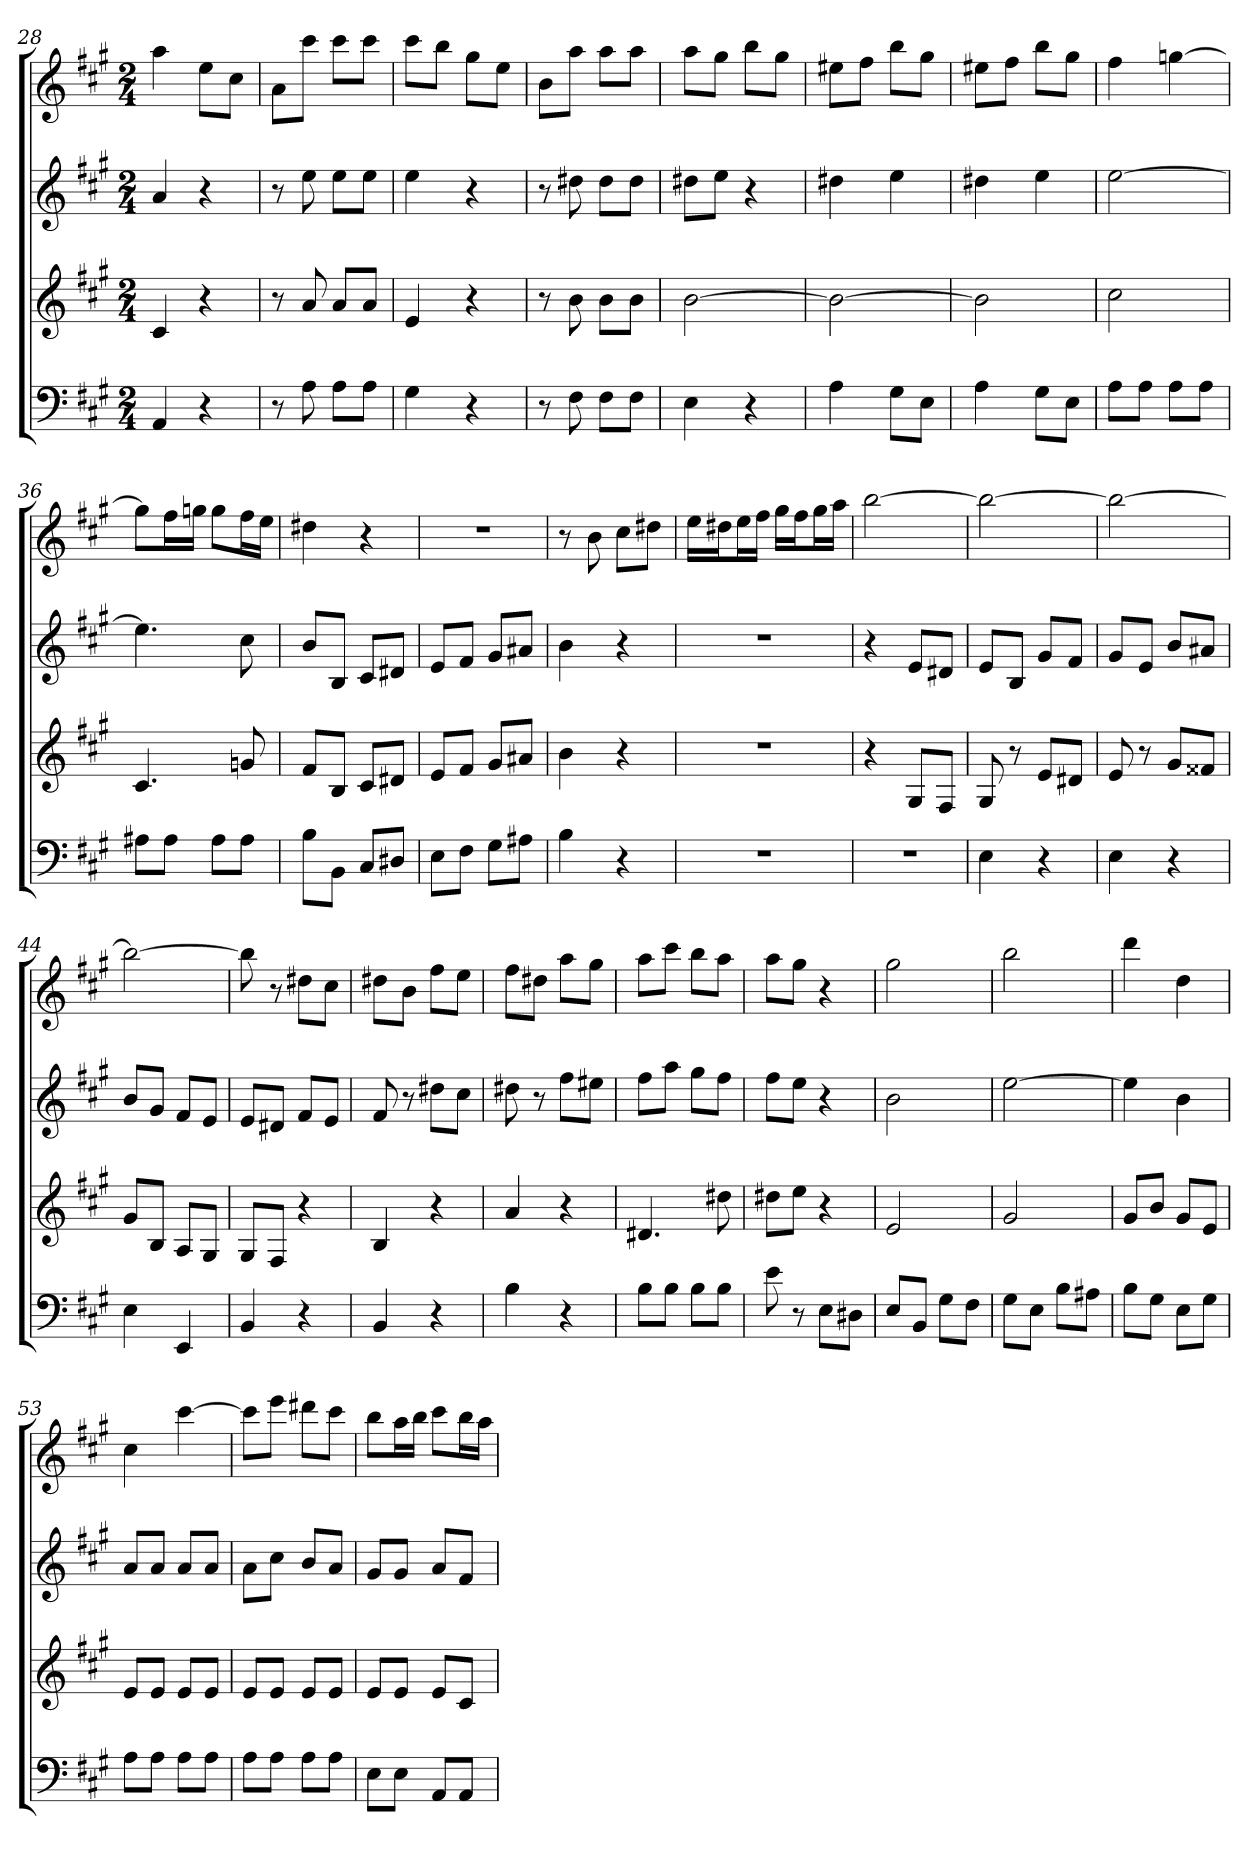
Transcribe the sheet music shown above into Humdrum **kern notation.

**kern	**kern	**kern	**kern
*part4	*part3	*part2	*part1
*staff4	*staff3	*staff2	*staff1
*k[f#c#g#]	*k[f#c#g#]	*k[f#c#g#]	*k[f#c#g#]
*A:	*A:	*A:	*A:
*M2/4	*M2/4	*M2/4	*M2/4
=28	=28	=28	=28
4AA	4c#	4a	4aa
4r	4r	4r	8eeL
.	.	.	8cc#J
=29	=29	=29	=29
8r	8r	8r	8aL
8A	8a	8ee	8ccc#J
8AL	8aL	8eeL	8ccc#L
8AJ	8aJ	8eeJ	8ccc#J
=30	=30	=30	=30
4G#	4e	4ee	8ccc#L
.	.	.	8bbJ
4r	4r	4r	8gg#L
.	.	.	8eeJ
=31	=31	=31	=31
8r	8r	8r	8bL
8F#	8b	8dd#X	8aaJ
8F#L	8bL	8dd#L	8aaL
8F#J	8bJ	8dd#J	8aaJ
=32	=32	=32	=32
4E	[2b	8dd#XL	8aaL
.	.	8eeJ	8gg#J
4r	.	4r	8bbL
.	.	.	8gg#J
=33	=33	=33	=33
4A	2b_	4dd#X	8ee#XL
.	.	.	8ff#J
8G#L	.	4ee	8bbL
8EJ	.	.	8gg#J
=34	=34	=34	=34
4A	2b]	4dd#X	8ee#XL
.	.	.	8ff#J
8G#L	.	4ee	8bbL
8EJ	.	.	8gg#J
=35	=35	=35	=35
8AL	2cc#	[2ee	4ff#
8AJ	.	.	.
8AL	.	.	[4ggn
8AJ	.	.	.
=36	=36	=36	=36
8A#XL	4.c#	4.ee]	8ggL]
8A#J	.	.	16ff#L
.	.	.	16ggnJJ
8A#L	.	.	8ggL
8A#J	8gn	8cc#	16ff#L
.	.	.	16eeJJ
=37	=37	=37	=37
8BL	8f#L	8bL	4dd#X
8BBJ	8BJ	8BJ	.
8C#L	8c#L	8c#L	4r
8D#XJ	8d#XJ	8d#XJ	.
=38	=38	=38	=38
8EL	8eL	8eL	2r
8F#J	8f#J	8f#J	.
8G#L	8g#L	8g#L	.
8A#XJ	8a#XJ	8a#XJ	.
=39	=39	=39	=39
4B	4b	4b	8r
.	.	.	8b
4r	4r	4r	8cc#L
.	.	.	8dd#XJ
=40	=40	=40	=40
2r	2r	2r	16eeLL
.	.	.	16dd#XJ
.	.	.	16eeL
.	.	.	16ff#JJ
.	.	.	16gg#LL
.	.	.	16ff#J
.	.	.	16gg#L
.	.	.	16aaJJ
=41	=41	=41	=41
2r	4r	4r	[2bb
.	8G#L	8eL	.
.	8F#J	8d#XJ	.
=42	=42	=42	=42
4E	8G#	8eL	2bb_
.	8r	8BJ	.
4r	8eL	8g#L	.
.	8d#XJ	8f#J	.
=43	=43	=43	=43
4E	8e	8g#L	2bb_
.	8r	8eJ	.
4r	8g#L	8bL	.
.	8f##XJ	8a#XJ	.
=44	=44	=44	=44
4E	8g#L	8bL	2bb_
.	8BJ	8g#J	.
4EE	8AL	8f#L	.
.	8G#J	8eJ	.
=45	=45	=45	=45
4BB	8G#L	8eL	8bb]
.	8F#J	8d#XJ	8r
4r	4r	8f#L	8dd#XL
.	.	8eJ	8cc#J
=46	=46	=46	=46
4BB	4B	8f#	8dd#XL
.	.	8r	8bJ
4r	4r	8dd#XL	8ff#L
.	.	8cc#J	8eeJ
=47	=47	=47	=47
4B	4a	8dd#X	8ff#L
.	.	8r	8dd#XJ
4r	4r	8ff#L	8aaL
.	.	8ee#XJ	8gg#J
=48	=48	=48	=48
8BL	4.d#X	8ff#L	8aaL
8BJ	.	8aaJ	8ccc#J
8BL	.	8gg#L	8bbL
8BJ	8dd#X	8ff#J	8aaJ
=49	=49	=49	=49
8e	8dd#XL	8ff#L	8aaL
8r	8eeJ	8eeJ	8gg#J
8EL	4r	4r	4r
8D#XJ	.	.	.
=50	=50	=50	=50
8EL	2e	2b	2gg#
8BBJ	.	.	.
8G#L	.	.	.
8F#J	.	.	.
=51	=51	=51	=51
8G#L	2g#	[2ee	2bb
8EJ	.	.	.
8BL	.	.	.
8A#XJ	.	.	.
=52	=52	=52	=52
8BL	8g#L	4ee]	4ddd
8G#J	8bJ	.	.
8EL	8g#L	4b	4dd
8G#J	8eJ	.	.
=53	=53	=53	=53
8AL	8eL	8aL	4cc#
8AJ	8eJ	8aJ	.
8AL	8eL	8aL	[4ccc#
8AJ	8eJ	8aJ	.
=54	=54	=54	=54
8AL	8eL	8aL	8ccc#L]
8AJ	8eJ	8cc#J	8eeeJ
8AL	8eL	8bL	8ddd#XL
8AJ	8eJ	8aJ	8ccc#J
=55	=55	=55	=55
8EL	8eL	8g#L	8bbL
8EJ	8eJ	8g#J	16aaL
.	.	.	16bbJJ
8AAL	8eL	8aL	8ccc#L
8AAJ	8c#J	8f#J	16bbL
.	.	.	16aaJJ
=	=	=	=
*-	*-	*-	*-
